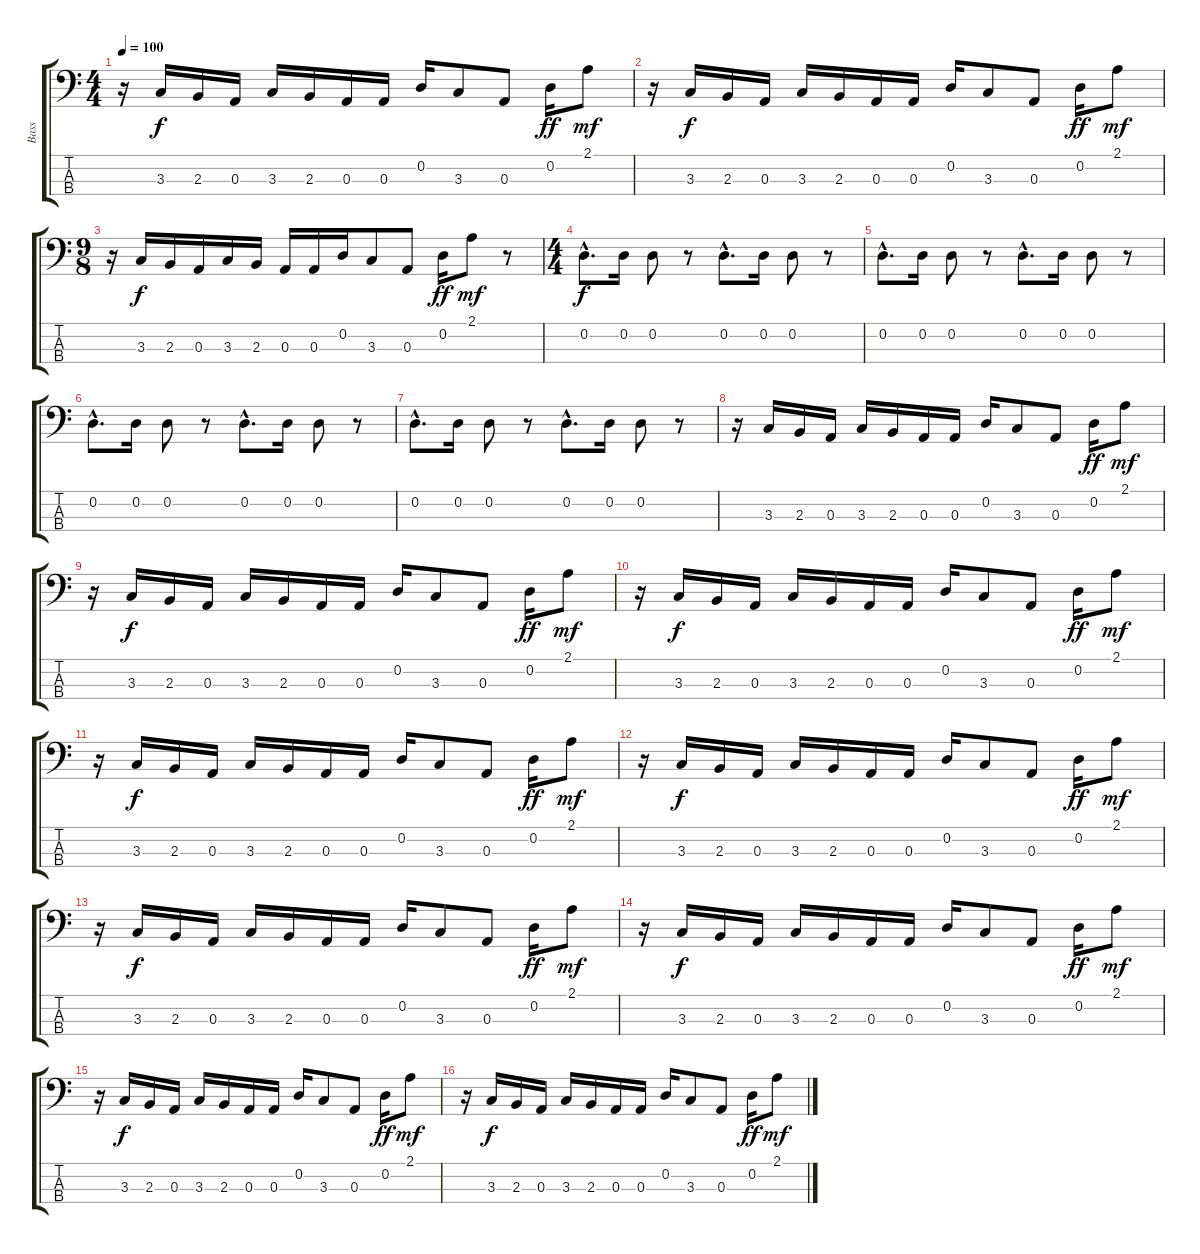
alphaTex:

\track ("Bass" "Bass") {instrument electricbassfinger}
\staff {score tabs}
\tuning (G2 D2 A1 E1) {hide}
\ts (4 4)
\tempo 100
\clef f4
\ks c
r.16{dy mf} 3.3.16{dy f} 2.3.16 0.3.16 3.3.16 2.3.16 0.3.16 0.3.16 0.2.16 3.3.8 0.3.8 0.2.16{dy ff} 2.1.8{dy mf} |
r.16 3.3.16{dy f} 2.3.16 0.3.16 3.3.16 2.3.16 0.3.16 0.3.16 0.2.16 3.3.8 0.3.8 0.2.16{dy ff} 2.1.8{dy mf} |
\ts (9 8)
r.16 3.3.16{dy f} 2.3.16 0.3.16 3.3.16 2.3.16 0.3.16 0.3.16 0.2.16 3.3.8 0.3.8 0.2.16{dy ff} 2.1.8{dy mf} r.8 |
\ts (4 4)
0.2{hac}.8{d dy f} 0.2.16 0.2.8 r.8 0.2{hac}.8{d} 0.2.16 0.2.8 r.8 |
0.2{hac}.8{d} 0.2.16 0.2.8 r.8 0.2{hac}.8{d} 0.2.16 0.2.8 r.8 |
0.2{hac}.8{d} 0.2.16 0.2.8 r.8 0.2{hac}.8{d} 0.2.16 0.2.8 r.8 |
0.2{hac}.8{d} 0.2.16 0.2.8 r.8 0.2{hac}.8{d} 0.2.16 0.2.8 r.8 |
r.16 3.3.16 2.3.16 0.3.16 3.3.16 2.3.16 0.3.16 0.3.16 0.2.16 3.3.8 0.3.8 0.2.16{dy ff} 2.1.8{dy mf} |
r.16 3.3.16{dy f} 2.3.16 0.3.16 3.3.16 2.3.16 0.3.16 0.3.16 0.2.16 3.3.8 0.3.8 0.2.16{dy ff} 2.1.8{dy mf} |
r.16 3.3.16{dy f} 2.3.16 0.3.16 3.3.16 2.3.16 0.3.16 0.3.16 0.2.16 3.3.8 0.3.8 0.2.16{dy ff} 2.1.8{dy mf} |
r.16 3.3.16{dy f} 2.3.16 0.3.16 3.3.16 2.3.16 0.3.16 0.3.16 0.2.16 3.3.8 0.3.8 0.2.16{dy ff} 2.1.8{dy mf} |
r.16 3.3.16{dy f} 2.3.16 0.3.16 3.3.16 2.3.16 0.3.16 0.3.16 0.2.16 3.3.8 0.3.8 0.2.16{dy ff} 2.1.8{dy mf} |
r.16 3.3.16{dy f} 2.3.16 0.3.16 3.3.16 2.3.16 0.3.16 0.3.16 0.2.16 3.3.8 0.3.8 0.2.16{dy ff} 2.1.8{dy mf} |
r.16 3.3.16{dy f} 2.3.16 0.3.16 3.3.16 2.3.16 0.3.16 0.3.16 0.2.16 3.3.8 0.3.8 0.2.16{dy ff} 2.1.8{dy mf} |
r.16 3.3.16{dy f} 2.3.16 0.3.16 3.3.16 2.3.16 0.3.16 0.3.16 0.2.16 3.3.8 0.3.8 0.2.16{dy ff} 2.1.8{dy mf} |
r.16 3.3.16{dy f} 2.3.16 0.3.16 3.3.16 2.3.16 0.3.16 0.3.16 0.2.16 3.3.8 0.3.8 0.2.16{dy ff} 2.1.8{dy mf}
